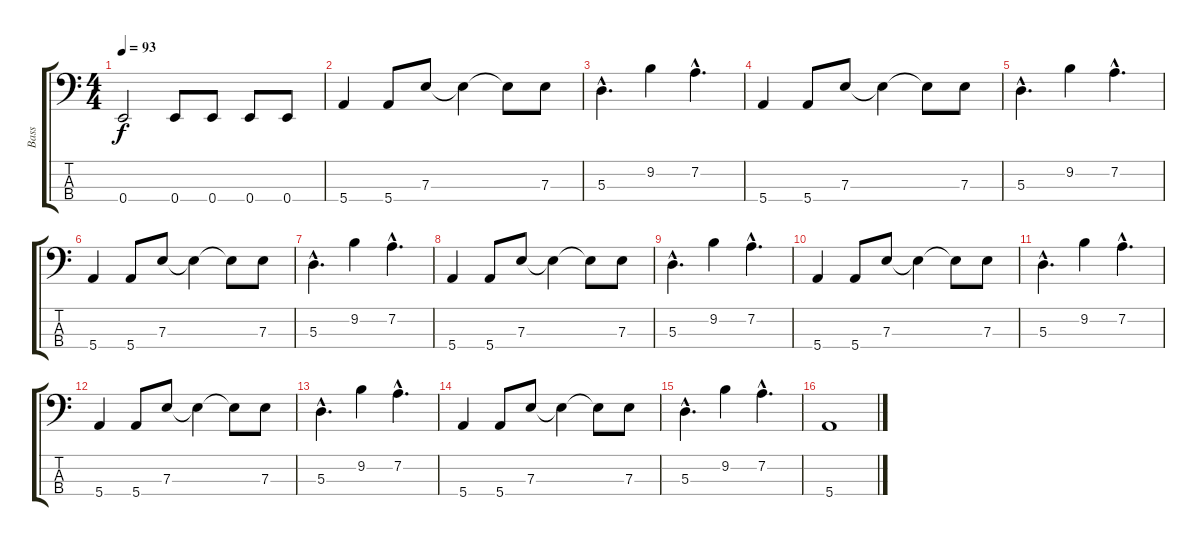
\track ("Bass" "Bass") {instrument electricbassfinger}
\staff {score tabs}
\tuning (G2 D2 A1 E1) {hide}
\ts (4 4)
\tempo 93
\clef f4
\ks c
0.4.2{dy f} 0.4.8 0.4.8 0.4.8 0.4.8 |
5.4.4 5.4.8 7.3.8 7.3{t}.4 7.3{t}.8 7.3.8 |
5.3{hac}.4{d} 9.2.4 7.2{hac}.4{d} |
5.4.4 5.4.8 7.3.8 7.3{t}.4 7.3{t}.8 7.3.8 |
5.3{hac}.4{d} 9.2.4 7.2{hac}.4{d} |
5.4.4 5.4.8 7.3.8 7.3{t}.4 7.3{t}.8 7.3.8 |
5.3{hac}.4{d} 9.2.4 7.2{hac}.4{d} |
5.4.4 5.4.8 7.3.8 7.3{t}.4 7.3{t}.8 7.3.8 |
5.3{hac}.4{d} 9.2.4 7.2{hac}.4{d} |
5.4.4 5.4.8 7.3.8 7.3{t}.4 7.3{t}.8 7.3.8 |
5.3{hac}.4{d} 9.2.4 7.2{hac}.4{d} |
5.4.4 5.4.8 7.3.8 7.3{t}.4 7.3{t}.8 7.3.8 |
5.3{hac}.4{d} 9.2.4 7.2{hac}.4{d} |
5.4.4 5.4.8 7.3.8 7.3{t}.4 7.3{t}.8 7.3.8 |
5.3{hac}.4{d} 9.2.4 7.2{hac}.4{d} |
5.4.1{volume 0}
